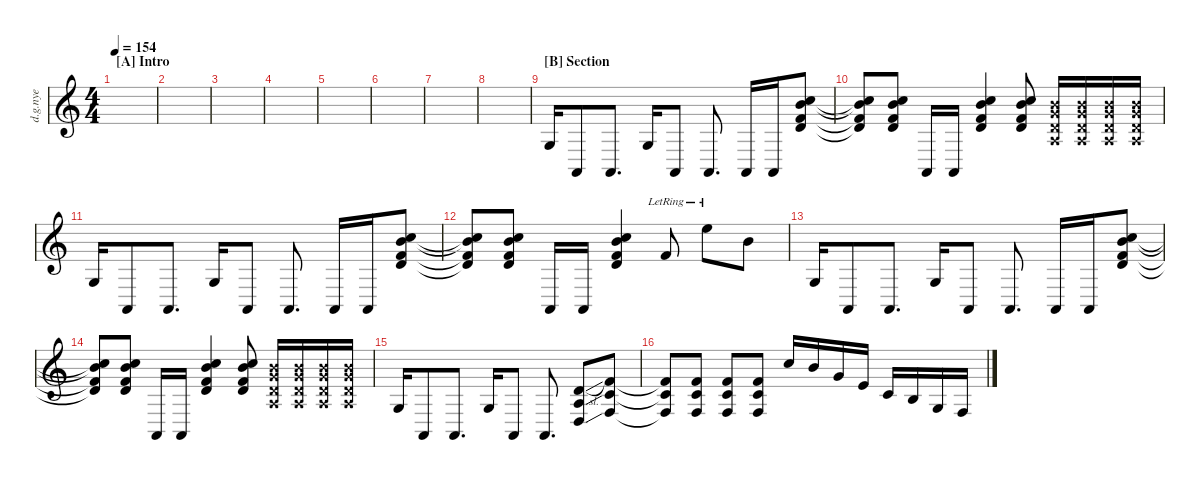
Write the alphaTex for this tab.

\defaultSystemsLayout 4
\hideDynamics
\bracketExtendMode nobrackets
\otherSystemsTrackNameOrientation horizontal
\track ("Distortion Guitar Nye" "d.g.nye") {instrument distortionguitar}
\staff {score}
\tuning (E4 B3 G3 D3 A2 E2 A1)
\ts (4 4)
\section ("A" "Intro")
\tempo 154
\clef g2
\ks c
|
|
|
|
|
|
|
|
\section ("B" "Section")
3.6.16{beam Up} 0.7.8{beam Up} 0.7.8{d beam Up} 3.6.16{beam Up} 0.7.8{beam Up} 0.7.8{d beam Up} 0.7{pm}.16{beam Up} 0.7{pm}.16{beam Up} (5.5 3.4 5.3 0.2).8{beam Up} |
(5.5{t} 3.4{t} 5.3{t} 0.2{t}).8{beam Up} (5.5 3.4 5.3 0.2).8{beam Up} 0.7{pm}.16{beam Up} 0.7{pm}.16{beam Up} (5.5 3.4 5.3 0.2).4{beam Up} (5.5 3.4 5.3 0.2).8{beam Up} (0.5{x} 0.4{x} 0.3{x} 0.2{x}).16{beam Up} (0.5{x} 0.4{x} 0.3{x} 0.2{x}).16{beam Up} (0.5{x} 0.4{x} 0.3{x} 0.2{x}).16{beam Up} (0.5{x} 0.4{x} 0.3{x} 0.2{x}).16{beam Up} |
3.6.16{beam Up} 0.7.8{beam Up} 0.7.8{d beam Up} 3.6.16{beam Up} 0.7.8{beam Up} 0.7.8{d beam Up} 0.7{pm}.16{beam Up} 0.7{pm}.16{beam Up} (5.5 3.4 5.3 0.2).8{beam Up} |
(5.5{t} 3.4{t} 5.3{t} 0.2{t}).8{beam Up} (5.5 3.4 5.3 0.2).8{beam Up} 0.7{pm}.16{beam Up} 0.7{pm}.16{beam Up} (5.5 3.4 5.3 0.2).4{beam Up} 3.4{lr}.8{beam Up} 0.1{lr}.8{beam Down} 0.2.8{beam Down} |
3.6.16{beam Up} 0.7.8{beam Up} 0.7.8{d beam Up} 3.6.16{beam Up} 0.7.8{beam Up} 0.7.8{d beam Up} 0.7{pm}.16{beam Up} 0.7{pm}.16{beam Up} (5.5 3.4 5.3 0.2).8{beam Up} |
(5.5{t} 3.4{t} 5.3{t} 0.2{t}).8{beam Up} (5.5 3.4 5.3 0.2).8{beam Up} 0.7{pm}.16{beam Up} 0.7{pm}.16{beam Up} (5.5 3.4 5.3 0.2).4{beam Up} (5.5 3.4 5.3 0.2).8{beam Up} (0.5{x} 0.4{x} 0.3{x} 0.2{x}).16{beam Up} (0.5{x} 0.4{x} 0.3{x} 0.2{x}).16{beam Up} (0.5{x} 0.4{x} 0.3{x} 0.2{x}).16{beam Up} (0.5{x} 0.4{x} 0.3{x} 0.2{x}).16{beam Up} |
3.6.16{beam Up} 0.7.8{beam Up} 0.7.8{d beam Up} 3.6.16{beam Up} 0.7.8{beam Up} 0.7.8{d beam Up} (5.7{sl} 5.6{sl} 5.5{sl}).8{beam Up} (8.7 8.6 8.5).8{beam Up} |
(8.7{t} 8.6{t} 8.5{t}).8{beam Up} (8.5 8.6 8.7).8{beam Up} (8.7 8.6 8.5).8{beam Up} (8.5 8.6 8.7).8{beam Up} 10.4.16{beam Up} 9.4.16{beam Up} 10.5.16{beam Up} 7.5.16{beam Up} 8.6.16{beam Up} 7.6.16{beam Up} 10.7.16{beam Up} 8.7.16{beam Up}
